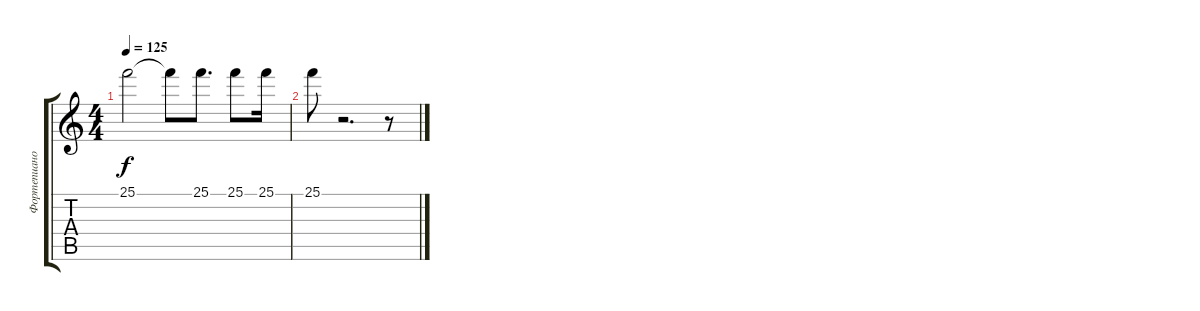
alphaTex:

\track ("Фортепиано (правая рука)" "Фортепиано") {instrument acousticgrandpiano}
\staff {score tabs}
\tuning (E4 B3 G3 D3 A2 E2) {hide}
\ts (4 4)
\tempo 125
\clef g2
\ks c
25.1.2{dy f} 25.1{t}.8 25.1.8{d} 25.1.8 25.1.16 |
25.1.8 r.2{d} r.8
